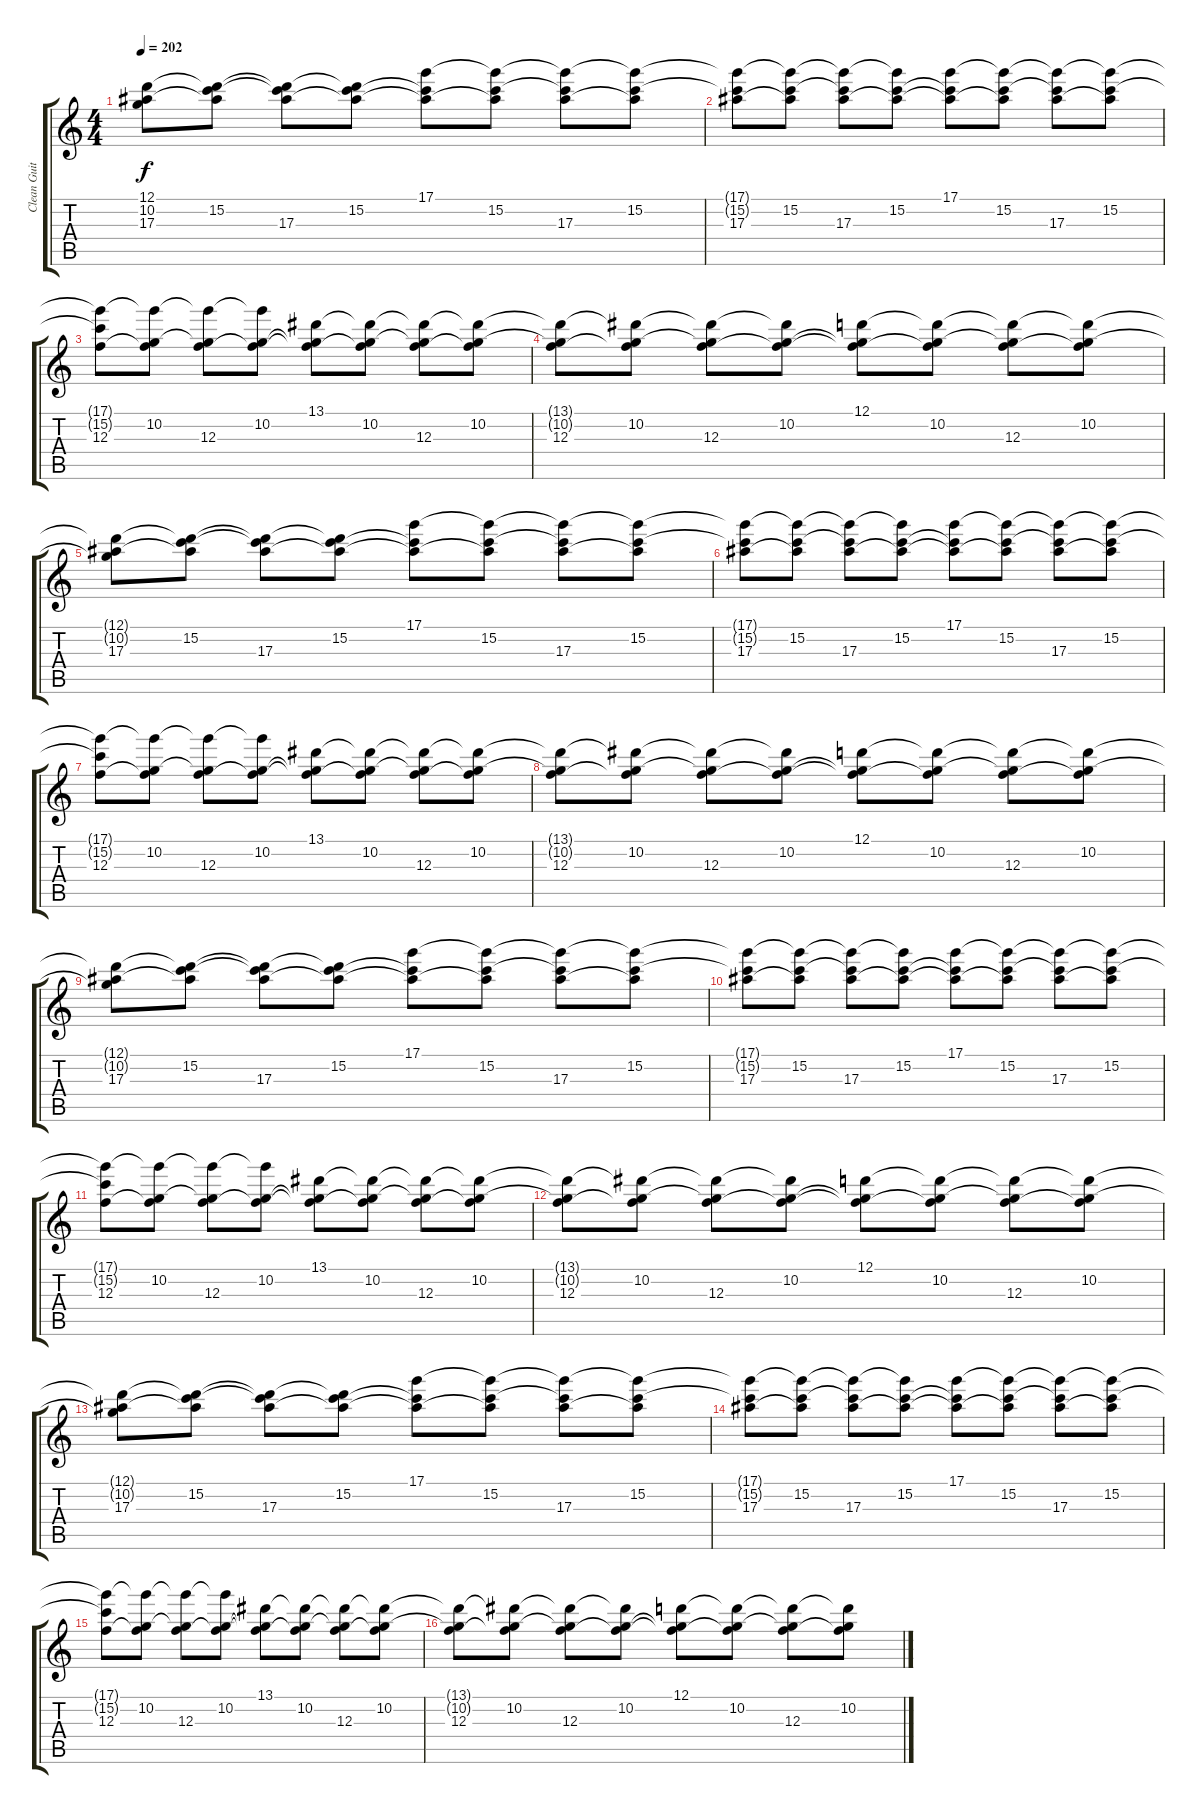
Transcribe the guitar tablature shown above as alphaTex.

\track ("Clean Guitar" "Clean Guit") {instrument electricguitarjazz}
\staff {score tabs}
\tuning (D4 A3 F3 C3 G2 C2) {hide}
\ts (4 4)
\tempo 202
\clef g2
\ks c
(12.1{t} 10.2{t} 17.3).8{dy f} (12.1{t} 15.2 17.3{t}).8 (12.1{t} 15.2{t} 17.3).8 (12.1{t} 15.2 17.3{t}).8 (17.1 15.2{t} 17.3{t}).8 (17.1{t} 15.2 17.3{t}).8 (17.1{t} 15.2{t} 17.3).8 (17.1{t} 15.2 17.3{t}).8 |
(17.1{t} 15.2{t} 17.3).8 (17.1{t} 15.2 17.3{t}).8 (17.1{t} 15.2{t} 17.3).8 (17.1{t} 15.2 17.3{t}).8 (17.1 15.2{t} 17.3{t}).8 (17.1{t} 15.2 17.3{t}).8 (17.1{t} 15.2{t} 17.3).8 (17.1{t} 15.2 17.3{t}).8 |
(17.1{t} 15.2{t} 12.3).8 (17.1{t} 10.2 12.3{t}).8 (17.1{t} 10.2{t} 12.3).8 (17.1{t} 10.2 12.3{t}).8 (13.1 10.2{t} 12.3{t}).8 (13.1{t} 10.2 12.3{t}).8 (13.1{t} 10.2{t} 12.3).8 (13.1{t} 10.2 12.3{t}).8 |
(13.1{t} 10.2{t} 12.3).8 (13.1{t} 10.2 12.3{t}).8 (13.1{t} 10.2{t} 12.3).8 (13.1{t} 10.2 12.3{t}).8 (12.1 10.2{t} 12.3{t}).8 (12.1{t} 10.2 12.3{t}).8 (12.1{t} 10.2{t} 12.3).8 (12.1{t} 10.2 12.3{t}).8 |
(12.1{t} 10.2{t} 17.3).8 (12.1{t} 15.2 17.3{t}).8 (12.1{t} 15.2{t} 17.3).8 (12.1{t} 15.2 17.3{t}).8 (17.1 15.2{t} 17.3{t}).8 (17.1{t} 15.2 17.3{t}).8 (17.1{t} 15.2{t} 17.3).8 (17.1{t} 15.2 17.3{t}).8 |
(17.1{t} 15.2{t} 17.3).8 (17.1{t} 15.2 17.3{t}).8 (17.1{t} 15.2{t} 17.3).8 (17.1{t} 15.2 17.3{t}).8 (17.1 15.2{t} 17.3{t}).8 (17.1{t} 15.2 17.3{t}).8 (17.1{t} 15.2{t} 17.3).8 (17.1{t} 15.2 17.3{t}).8 |
(17.1{t} 15.2{t} 12.3).8 (17.1{t} 10.2 12.3{t}).8 (17.1{t} 10.2{t} 12.3).8 (17.1{t} 10.2 12.3{t}).8 (13.1 10.2{t} 12.3{t}).8 (13.1{t} 10.2 12.3{t}).8 (13.1{t} 10.2{t} 12.3).8 (13.1{t} 10.2 12.3{t}).8 |
(13.1{t} 10.2{t} 12.3).8 (13.1{t} 10.2 12.3{t}).8 (13.1{t} 10.2{t} 12.3).8 (13.1{t} 10.2 12.3{t}).8 (12.1 10.2{t} 12.3{t}).8 (12.1{t} 10.2 12.3{t}).8 (12.1{t} 10.2{t} 12.3).8 (12.1{t} 10.2 12.3{t}).8 |
(12.1{t} 10.2{t} 17.3).8 (12.1{t} 15.2 17.3{t}).8 (12.1{t} 15.2{t} 17.3).8 (12.1{t} 15.2 17.3{t}).8 (17.1 15.2{t} 17.3{t}).8 (17.1{t} 15.2 17.3{t}).8 (17.1{t} 15.2{t} 17.3).8 (17.1{t} 15.2 17.3{t}).8 |
(17.1{t} 15.2{t} 17.3).8 (17.1{t} 15.2 17.3{t}).8 (17.1{t} 15.2{t} 17.3).8 (17.1{t} 15.2 17.3{t}).8 (17.1 15.2{t} 17.3{t}).8 (17.1{t} 15.2 17.3{t}).8 (17.1{t} 15.2{t} 17.3).8 (17.1{t} 15.2 17.3{t}).8 |
(17.1{t} 15.2{t} 12.3).8 (17.1{t} 10.2 12.3{t}).8 (17.1{t} 10.2{t} 12.3).8 (17.1{t} 10.2 12.3{t}).8 (13.1 10.2{t} 12.3{t}).8 (13.1{t} 10.2 12.3{t}).8 (13.1{t} 10.2{t} 12.3).8 (13.1{t} 10.2 12.3{t}).8 |
(13.1{t} 10.2{t} 12.3).8 (13.1{t} 10.2 12.3{t}).8 (13.1{t} 10.2{t} 12.3).8 (13.1{t} 10.2 12.3{t}).8 (12.1 10.2{t} 12.3{t}).8 (12.1{t} 10.2 12.3{t}).8 (12.1{t} 10.2{t} 12.3).8 (12.1{t} 10.2 12.3{t}).8 |
(12.1{t} 10.2{t} 17.3).8 (12.1{t} 15.2 17.3{t}).8 (12.1{t} 15.2{t} 17.3).8 (12.1{t} 15.2 17.3{t}).8 (17.1 15.2{t} 17.3{t}).8 (17.1{t} 15.2 17.3{t}).8 (17.1{t} 15.2{t} 17.3).8 (17.1{t} 15.2 17.3{t}).8 |
(17.1{t} 15.2{t} 17.3).8 (17.1{t} 15.2 17.3{t}).8 (17.1{t} 15.2{t} 17.3).8 (17.1{t} 15.2 17.3{t}).8 (17.1 15.2{t} 17.3{t}).8 (17.1{t} 15.2 17.3{t}).8 (17.1{t} 15.2{t} 17.3).8 (17.1{t} 15.2 17.3{t}).8 |
(17.1{t} 15.2{t} 12.3).8 (17.1{t} 10.2 12.3{t}).8 (17.1{t} 10.2{t} 12.3).8 (17.1{t} 10.2 12.3{t}).8 (13.1 10.2{t} 12.3{t}).8 (13.1{t} 10.2 12.3{t}).8 (13.1{t} 10.2{t} 12.3).8 (13.1{t} 10.2 12.3{t}).8 |
(13.1{t} 10.2{t} 12.3).8 (13.1{t} 10.2 12.3{t}).8 (13.1{t} 10.2{t} 12.3).8 (13.1{t} 10.2 12.3{t}).8 (12.1 10.2{t} 12.3{t}).8 (12.1{t} 10.2 12.3{t}).8 (12.1{t} 10.2{t} 12.3).8 (12.1{t} 10.2 12.3{t}).8
